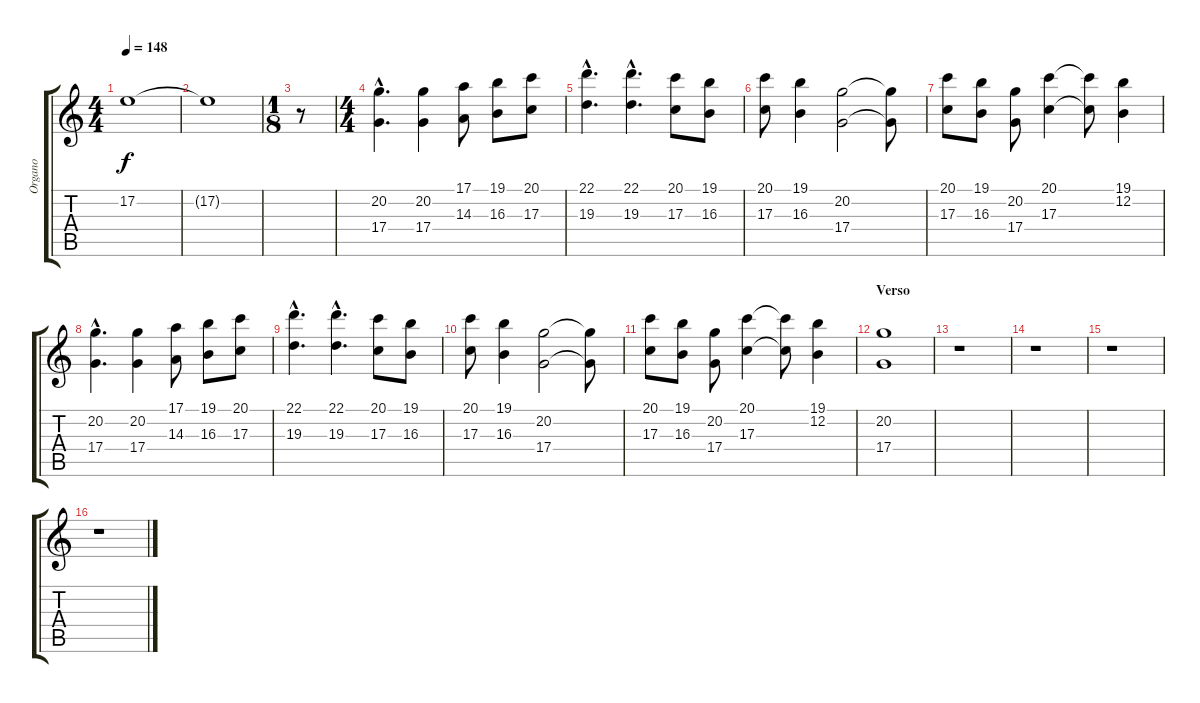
\track ("Organo" "Organo") {instrument stringensemble1}
\staff {score tabs}
\tuning (E4 B3 G3 D3 A2 E2) {hide}
\ts (4 4)
\tempo 148
\clef g2
\ks c
17.2{t}.1{dy f} |
17.2{t}.1 |
\ts (1 8)
r.8 |
\ts (4 4)
(20.2{hac} 17.4{hac}).4{d volume 16} (20.2 17.4).4 (17.1 14.3).8 (19.1 16.3).8 (20.1 17.3).8 |
(22.1{hac} 19.3{hac}).4{d} (22.1{hac} 19.3{hac}).4{d} (20.1 17.3).8 (19.1 16.3).8 |
(20.1 17.3).8 (19.1 16.3).4 (20.2 17.4).2 (20.2{t} 17.4{t}).8 |
(20.1 17.3).8 (19.1 16.3).8 (20.2 17.4).8 (20.1 17.3).4 (20.1{t} 17.3{t}).8 (19.1 12.2).4 |
(20.2{hac} 17.4{hac}).4{d} (20.2 17.4).4 (17.1 14.3).8 (19.1 16.3).8 (20.1 17.3).8 |
(22.1{hac} 19.3{hac}).4{d} (22.1{hac} 19.3{hac}).4{d} (20.1 17.3).8 (19.1 16.3).8 |
(20.1 17.3).8 (19.1 16.3).4 (20.2 17.4).2 (20.2{t} 17.4{t}).8 |
(20.1 17.3).8 (19.1 16.3).8 (20.2 17.4).8 (20.1 17.3).4 (20.1{t} 17.3{t}).8 (19.1 12.2).4 |
\section ("" "Verso")
(20.2 17.4).1{volume 9} |
r.1 |
r.1 |
r.1 |
r.1
